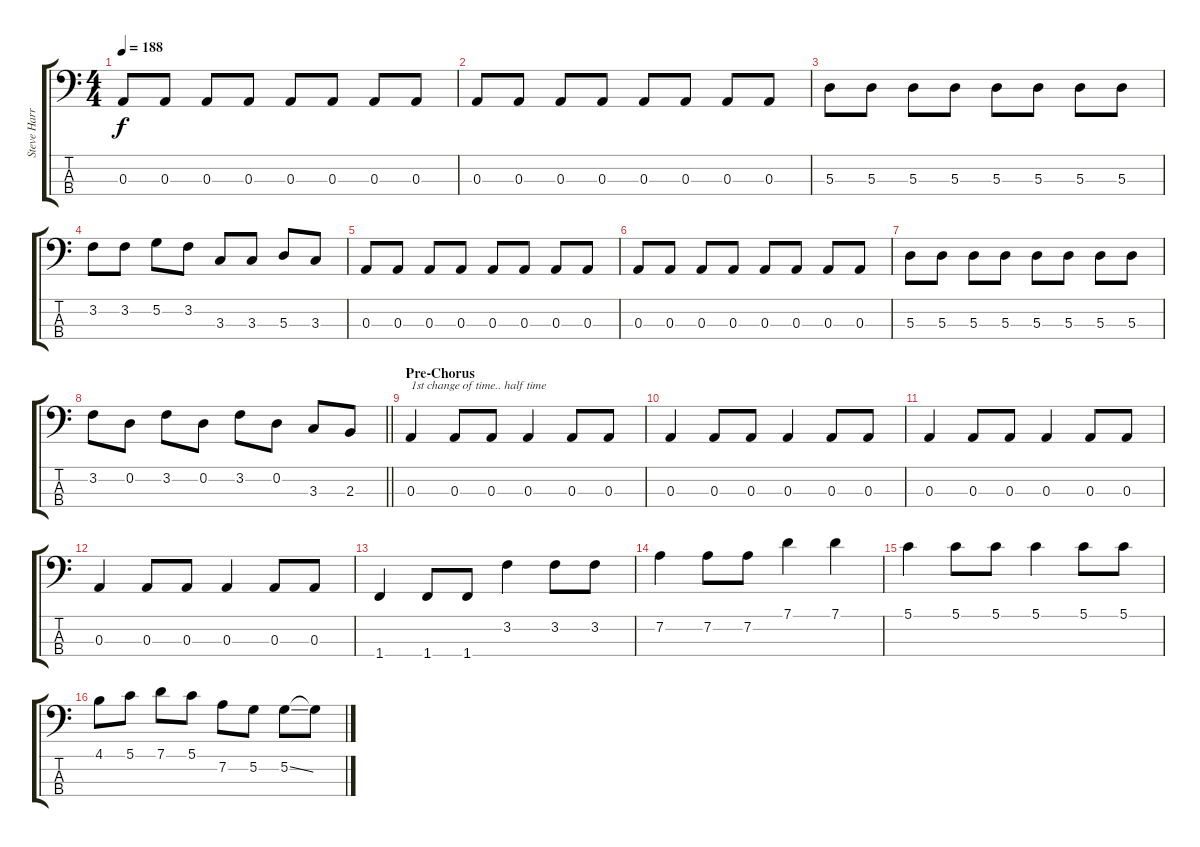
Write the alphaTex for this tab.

\track ("Steve Harris" "Steve Harr") {instrument electricbassfinger}
\staff {score tabs}
\tuning (G2 D2 A1 E1) {hide}
\ts (4 4)
\tempo 188
\clef f4
\ks c
0.3.8{dy f} 0.3.8 0.3.8 0.3.8 0.3.8 0.3.8 0.3.8 0.3.8 |
0.3.8 0.3.8 0.3.8 0.3.8 0.3.8 0.3.8 0.3.8 0.3.8 |
5.3.8 5.3.8 5.3.8 5.3.8 5.3.8 5.3.8 5.3.8 5.3.8 |
3.2.8 3.2.8 5.2.8 3.2.8 3.3.8 3.3.8 5.3.8 3.3.8 |
0.3.8 0.3.8 0.3.8 0.3.8 0.3.8 0.3.8 0.3.8 0.3.8 |
0.3.8 0.3.8 0.3.8 0.3.8 0.3.8 0.3.8 0.3.8 0.3.8 |
5.3.8 5.3.8 5.3.8 5.3.8 5.3.8 5.3.8 5.3.8 5.3.8 |
\barLineRight lightlight
3.2.8 0.2.8 3.2.8 0.2.8 3.2.8 0.2.8 3.3.8 2.3.8 |
\section ("" "Pre-Chorus")
0.3.4{txt "1st change of time.. half time"} 0.3.8 0.3.8 0.3.4 0.3.8 0.3.8 |
0.3.4 0.3.8 0.3.8 0.3.4 0.3.8 0.3.8 |
0.3.4 0.3.8 0.3.8 0.3.4 0.3.8 0.3.8 |
0.3.4 0.3.8 0.3.8 0.3.4 0.3.8 0.3.8 |
1.4.4 1.4.8 1.4.8 3.2.4 3.2.8 3.2.8 |
7.2.4 7.2.8 7.2.8 7.1.4 7.1.4 |
5.1.4 5.1.8 5.1.8 5.1.4 5.1.8 5.1.8 |
4.1.8 5.1.8 7.1.8 5.1.8 7.2.8 5.2.8 5.2{ss}.8 5.2{t}.8
